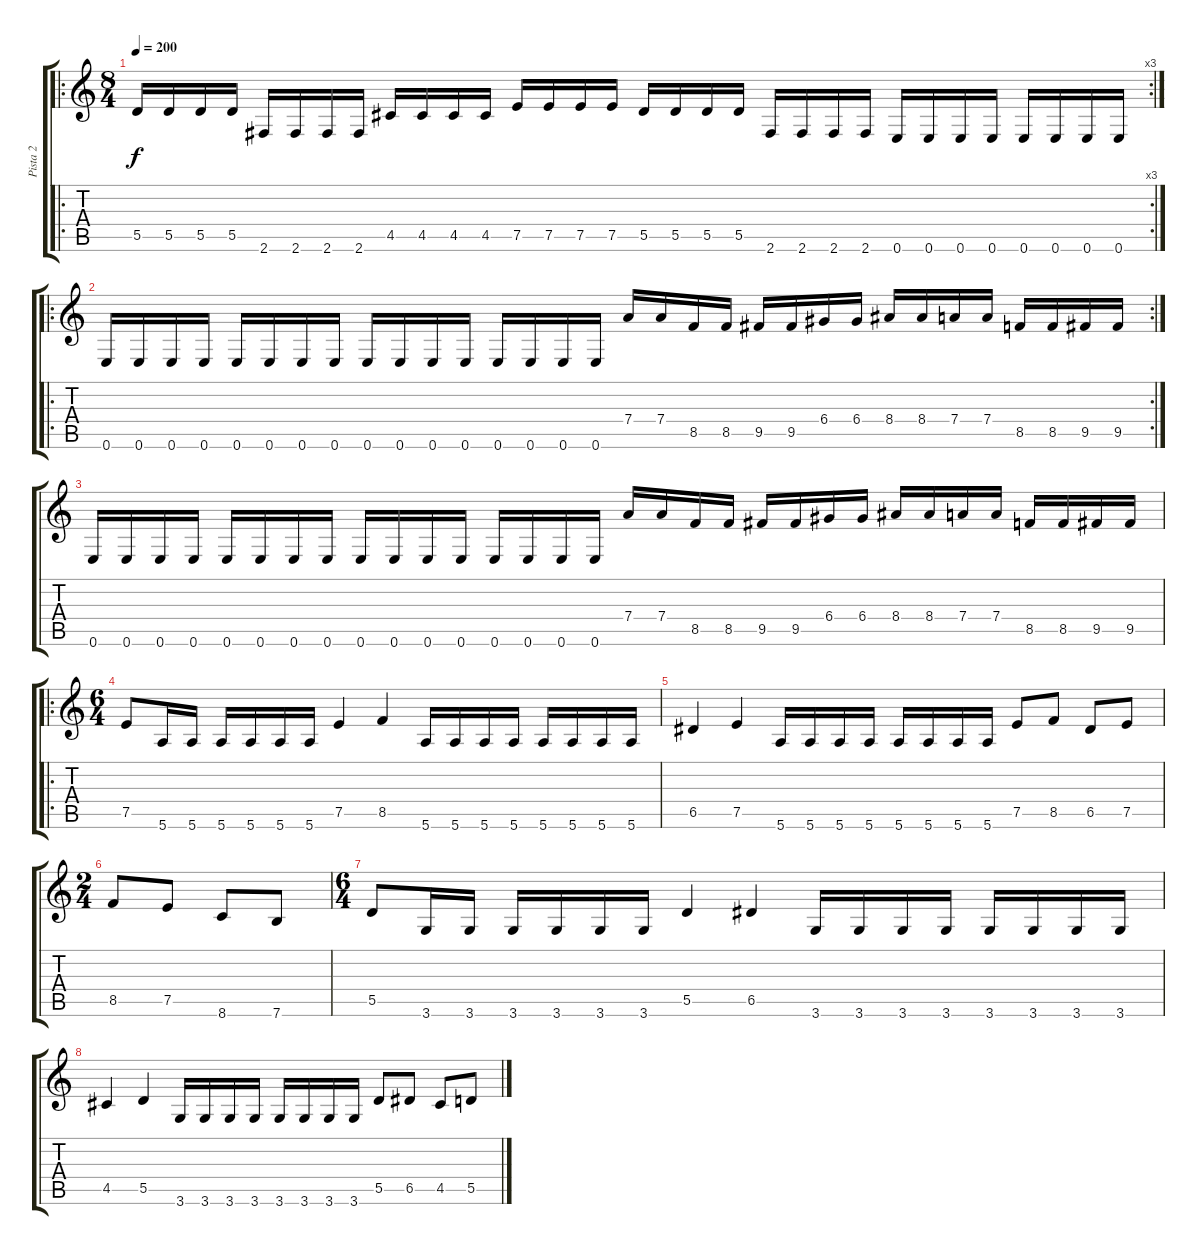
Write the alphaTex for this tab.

\track ("Pista 2" "Pista 2") {instrument distortionguitar}
\staff {score tabs}
\tuning (E4 B3 G3 D3 A2 E2) {hide}
\ro
\rc 3
\ts (8 4)
\tempo 200
\clef g2
\ks c
5.5.16{dy f} 5.5.16 5.5.16 5.5.16 2.6.16 2.6.16 2.6.16 2.6.16 4.5.16 4.5.16 4.5.16 4.5.16 7.5.16 7.5.16 7.5.16 7.5.16 5.5.16 5.5.16 5.5.16 5.5.16 2.6.16 2.6.16 2.6.16 2.6.16 0.6.16 0.6.16 0.6.16 0.6.16 0.6.16 0.6.16 0.6.16 0.6.16 |
\ro
\rc 2
0.6.16 0.6.16 0.6.16 0.6.16 0.6.16 0.6.16 0.6.16 0.6.16 0.6.16 0.6.16 0.6.16 0.6.16 0.6.16 0.6.16 0.6.16 0.6.16 7.4.16 7.4.16 8.5.16 8.5.16 9.5.16 9.5.16 6.4.16 6.4.16 8.4.16 8.4.16 7.4.16 7.4.16 8.5.16 8.5.16 9.5.16 9.5.16 |
0.6.16 0.6.16 0.6.16 0.6.16 0.6.16 0.6.16 0.6.16 0.6.16 0.6.16 0.6.16 0.6.16 0.6.16 0.6.16 0.6.16 0.6.16 0.6.16 7.4.16 7.4.16 8.5.16 8.5.16 9.5.16 9.5.16 6.4.16 6.4.16 8.4.16 8.4.16 7.4.16 7.4.16 8.5.16 8.5.16 9.5.16 9.5.16 |
\ro
\ts (6 4)
7.5.8 5.6.16 5.6.16 5.6.16 5.6.16 5.6.16 5.6.16 7.5.4 8.5.4 5.6.16 5.6.16 5.6.16 5.6.16 5.6.16 5.6.16 5.6.16 5.6.16 |
6.5.4 7.5.4 5.6.16 5.6.16 5.6.16 5.6.16 5.6.16 5.6.16 5.6.16 5.6.16 7.5.8 8.5.8 6.5.8 7.5.8 |
\ts (2 4)
8.5.8 7.5.8 8.6.8 7.6.8 |
\ts (6 4)
5.5.8 3.6.16 3.6.16 3.6.16 3.6.16 3.6.16 3.6.16 5.5.4 6.5.4 3.6.16 3.6.16 3.6.16 3.6.16 3.6.16 3.6.16 3.6.16 3.6.16 |
4.5.4 5.5.4 3.6.16 3.6.16 3.6.16 3.6.16 3.6.16 3.6.16 3.6.16 3.6.16 5.5.8 6.5.8 4.5.8 5.5.8
